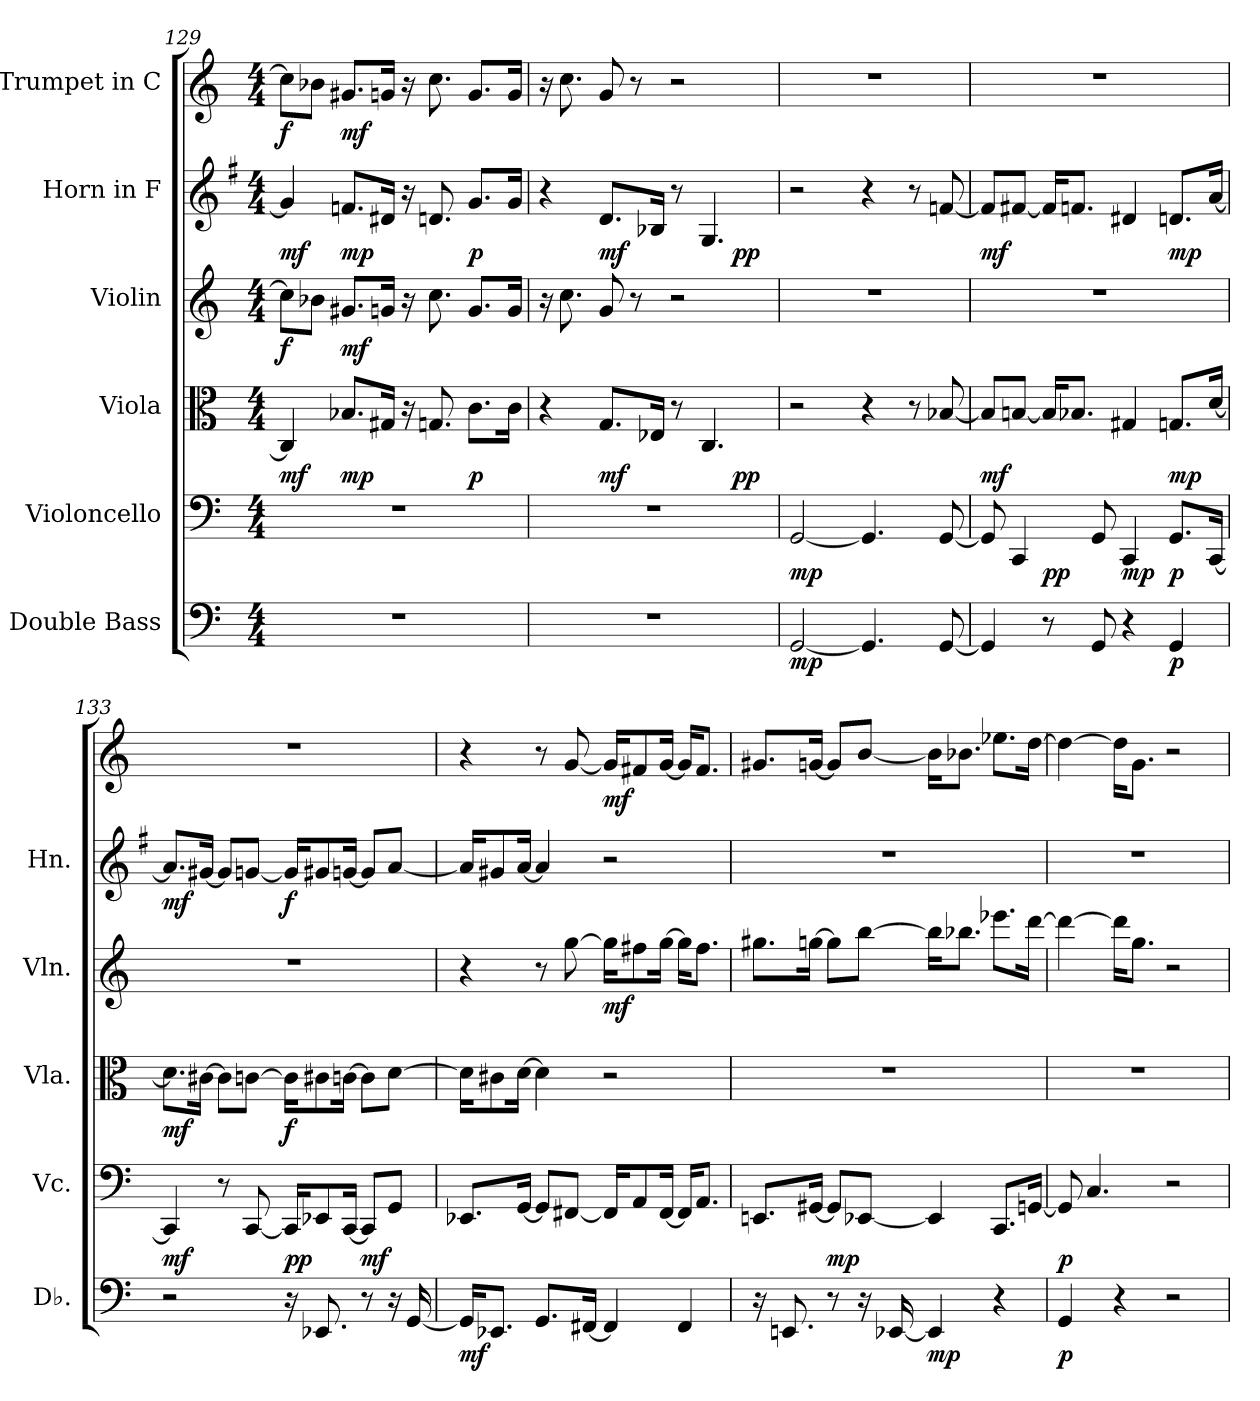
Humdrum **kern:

**kern	**dynam	**kern	**dynam	**kern	**dynam	**kern	**dynam	**kern	**dynam	**kern	**dynam
*part6	*part6	*part5	*part5	*part4	*part4	*part3	*part3	*part2	*part2	*part1	*part1
*staff6	*staff6	*staff5	*staff5	*staff4	*staff4	*staff3	*staff3	*staff2	*staff2	*staff1	*staff1
*I"Double Bass	*	*I"Violoncello	*	*I"Viola	*	*I"Violin	*	*I"Horn in F	*	*I"Trumpet in C	*
*I'Db.	*	*I'Vc.	*	*I'Vla.	*	*I'Vln.	*	*I'Hn.	*	*	*
!!LO:PB:g=z
*clefF4	*	*clefF4	*	*clefC3	*	*clefG2	*	*clefG2	*	*clefG2	*
*ITrd7c12	*	*	*	*	*	*	*	*ITrd4c7	*	*	*
*k[]	*	*k[]	*	*k[]	*	*k[]	*	*k[]	*	*k[]	*
*C:	*	*C:	*	*C:	*	*C:	*	*C:	*	*C:	*
*M4/4	*	*M4/4	*	*M4/4	*	*M4/4	*	*M4/4	*	*M4/4	*
=129	=129	=129	=129	=129	=129	=129	=129	=129	=129	=129	=129
1r	.	1r	.	4Ci/]	mf	8cci\L]	f	4ci/]	mf	8cci\L]	f
.	.	.	.	.	.	8b-Xi\J	.	.	.	8b-Xi\J	.
.	.	.	.	8.B-Xi/L	mp	8.g#Xi/L	mf	8.B-Xi/L	mp	8.g#Xi/L	mf
.	.	.	.	16G#Xi/Jk	.	16gni/Jk	.	16G#Xi/Jk	.	16gni/Jk	.
.	.	.	.	16r	.	16r	.	16r	.	16r	.
.	.	.	.	8.Gni/	.	8.cci\	.	8.Gni/	.	8.cci\	.
.	.	.	.	8.ci\L	p	8.gi/L	.	8.ci/L	p	8.gi/L	.
.	.	.	.	16ci\Jk	.	16gi/Jk	.	16ci/Jk	.	16gi/Jk	.
=130	=130	=130	=130	=130	=130	=130	=130	=130	=130	=130	=130
*	*	*	*	*^	*	*	*	*^	*	*	*
1r	.	1r	.	4r	2.ryy	.	16r	.	4r	2.ryy	.	16r	.
.	.	.	.	.	.	.	8.cci\	.	.	.	.	8.cci\	.
.	.	.	.	8.Gi/L	.	mf	8gi/	.	8.Gi/L	.	mf	8gi/	.
.	.	.	.	.	.	.	8r	.	.	.	.	8r	.
.	.	.	.	16E-Xi/Jk	.	.	.	.	16E-Xi/Jk	.	.	.	.
.	.	.	.	8r	.	.	2r	.	8r	.	.	2r	.
.	.	.	.	4.Ci/	.	.	.	.	4.Ci/	.	.	.	.
.	.	.	.	.	4ryy	pp	.	.	.	4ryy	pp	.	.
*	*	*	*	*v	*v	*	*	*	*v	*v	*	*	*
=131	=131	=131	=131	=131	=131	=131	=131	=131	=131	=131	=131
[2GGGi/	mp	[2GGi/	mp	2r	.	1r	.	2r	.	1r	.
4.GGGi/]	.	4.GGi/]	.	4r	.	.	.	4r	.	.	.
.	.	.	.	8r	.	.	.	8r	.	.	.
[8GGGi/	.	[8GGi/	.	[8B-Xi/	.	.	.	[8B-Xi/	.	.	.
=132	=132	=132	=132	=132	=132	=132	=132	=132	=132	=132	=132
*	*	*^	*	*	*	*	*	*	*	*	*
4GGGi/]	.	8GGi/]	4ryy	.	8B-i/L]	mf	1r	.	8B-i/L]	mf	1r	.
.	.	4CCi/	.	.	[8Bni/J	.	.	.	[8Bni/J	.	.	.
8r	.	.	2.ryy	pp	16Bi/KL]	.	.	.	16Bi/KL]	.	.	.
.	.	.	.	.	8.B-Xi/J	.	.	.	8.B-Xi/J	.	.	.
8GGGi/	.	8GGi/	.	.	.	.	.	.	.	.	.	.
4r	.	4CCi/	.	mp	4G#Xi/	.	.	.	4G#Xi/	.	.	.
4GGGi/	p	8.GGi/L	.	p	8.Gni/L	mp	.	.	8.Gni/L	mp	.	.
.	.	[16CCi/Jk	.	.	[16di/Jk	.	.	.	[16di/Jk	.	.	.
*	*	*v	*v	*	*	*	*	*	*	*	*	*
!!LO:LB:g=z
=133	=133	=133	=133	=133	=133	=133	=133	=133	=133	=133	=133
2r	.	4CCi/]	mf	8.di\L]	mf	1r	.	8.di/L]	mf	1r	.
.	.	.	.	[16c#Xi\Jk	.	.	.	[16c#Xi/Jk	.	.	.
.	.	8r	.	8c#i\L]	.	.	.	8c#i/L]	.	.	.
.	.	[8CCi/	.	[8cni\J	.	.	.	[8cni/J	.	.	.
16r	.	16CCi/KL]	pp	16ci\KL]	f	.	.	16ci/KL]	f	.	.
8.EEE-Xi/	.	8EE-Xi/	.	8c#Xi\	.	.	.	8c#Xi/	.	.	.
.	.	[16CCi/Jk	.	[16cni\Jk	.	.	.	[16cni/Jk	.	.	.
8r	.	8CCi/L]	mf	8ci\L]	.	.	.	8ci/L]	.	.	.
16r	.	8GGi/J	.	[8di\J	.	.	.	[8di/J	.	.	.
[16GGGi/	.	.	.	.	.	.	.	.	.	.	.
=134	=134	=134	=134	=134	=134	=134	=134	=134	=134	=134	=134
16GGGi/KL]	mf	8.EE-Xi/L	.	16di\KL]	.	4r	.	16di/KL]	.	4r	.
8.EEE-Xi/J	.	.	.	8c#Xi\	.	.	.	8c#Xi/	.	.	.
.	.	[16GGi/Jk	.	[16di\Jk	.	.	.	[16di/Jk	.	.	.
8.GGGi/L	.	8GGi/L]	.	4di\]	.	8r	.	4di/]	.	8r	.
.	.	[8FF#Xi/J	.	.	.	[8ggi\	.	.	.	[8gi/	.
[16FFF#Xi/Jk	.	.	.	.	.	.	.	.	.	.	.
4FFF#i/]	.	16FF#i/KL]	.	2r	.	16ggi\KL]	mf	2r	.	16gi/KL]	mf
.	.	8AAi/	.	.	.	8ff#Xi\	.	.	.	8f#Xi/	.
.	.	[16FF#i/Jk	.	.	.	[16ggi\Jk	.	.	.	[16gi/Jk	.
4FFF#i/	.	16FF#i/KL]	.	.	.	16ggi\KL]	.	.	.	16gi/KL]	.
.	.	8.AAi/J	.	.	.	8.ff#i\J	.	.	.	8.f#i/J	.
!!LO:PB:g=z
=135	=135	=135	=135	=135	=135	=135	=135	=135	=135	=135	=135
16r	.	8.EEni/L	.	1r	.	8.gg#Xi\L	.	1r	.	8.g#Xi/L	.
8.EEEni/	.	.	.	.	.	.	.	.	.	.	.
.	.	[16GG#Xi/Jk	.	.	.	[16ggni\Jk	.	.	.	[16gni/Jk	.
8r	.	8GG#i/L]	mp	.	.	8ggi\L]	.	.	.	8gi/L]	.
16r	.	[8EE-Xi/J	.	.	.	[8bbi\J	.	.	.	[8bi/J	.
[16EEE-Xi/	.	.	.	.	.	.	.	.	.	.	.
4EEE-i/]	mp	4EE-i/]	.	.	.	16bbi\KL]	.	.	.	16bi\KL]	.
.	.	.	.	.	.	8.bb-Xi\J	.	.	.	8.b-Xi\J	.
4r	.	8.CCi/L	.	.	.	8.eee-Xi\L	.	.	.	8.ee-Xi\L	.
.	.	[16GGni/Jk	.	.	.	[16dddi\Jk	.	.	.	[16ddi\Jk	.
=136	=136	=136	=136	=136	=136	=136	=136	=136	=136	=136	=136
4GGGi/	p	8GGi/]	p	1r	.	4dddi\_	.	1r	.	4ddi\_	.
.	.	4.Ci/	.	.	.	.	.	.	.	.	.
4r	.	.	.	.	.	16dddi\KL]	.	.	.	16ddi\KL]	.
.	.	.	.	.	.	8.ggi\J	.	.	.	8.gi\J	.
2r	.	2r	.	.	.	2r	.	.	.	2r	.
=	=	=	=	=	=	=	=	=	=	=	=
*-	*-	*-	*-	*-	*-	*-	*-	*-	*-	*-	*-
